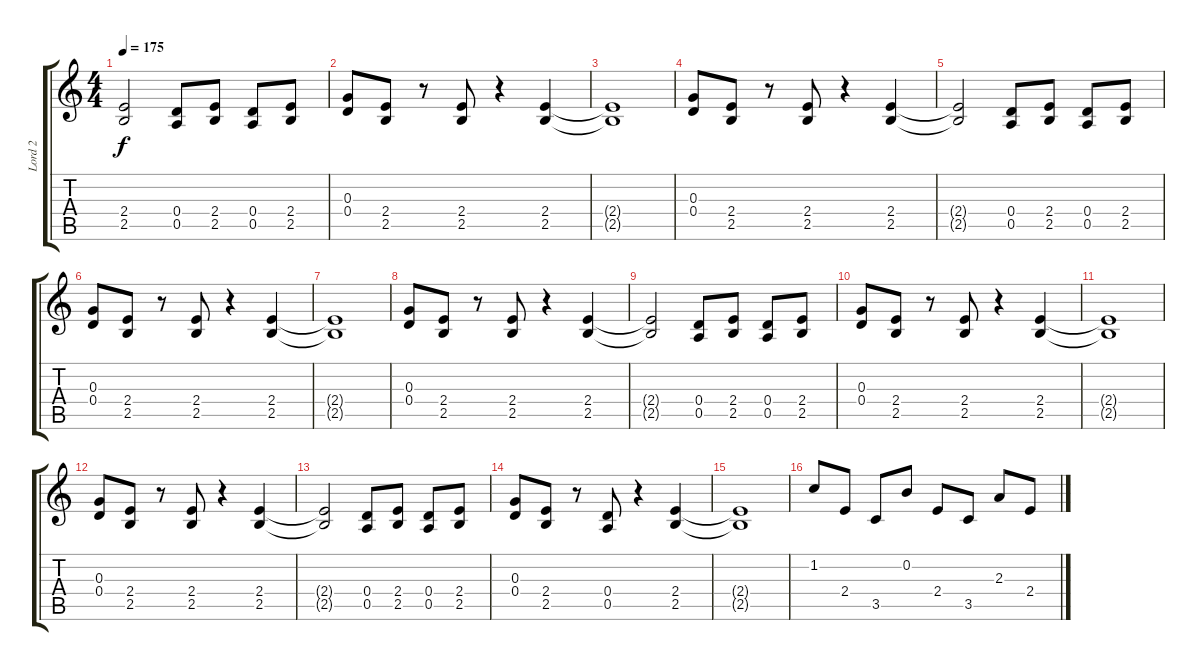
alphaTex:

\track ("Lord 2" "Lord 2") {instrument drawbarorgan}
\staff {score tabs}
\tuning (E5 B4 G4 D4 A3 D3) {hide}
\ts (4 4)
\tempo 175
\clef g2
\ks c
(2.4{t} 2.5{t}).2{dy f} (0.4 0.5).8 (2.4 2.5).8 (0.4 0.5).8 (2.4 2.5).8 |
(0.3 0.4).8 (2.4 2.5).8 r.8 (2.4 2.5).8 r.4 (2.4 2.5).4 |
(2.4{t} 2.5{t}).1 |
(0.3 0.4).8 (2.4 2.5).8 r.8 (2.4 2.5).8 r.4 (2.4 2.5).4 |
(2.4{t} 2.5{t}).2 (0.4 0.5).8 (2.4 2.5).8 (0.4 0.5).8 (2.4 2.5).8 |
(0.3 0.4).8 (2.4 2.5).8 r.8 (2.4 2.5).8 r.4 (2.4 2.5).4 |
(2.4{t} 2.5{t}).1 |
(0.3 0.4).8 (2.4 2.5).8 r.8 (2.4 2.5).8 r.4 (2.4 2.5).4 |
(2.4{t} 2.5{t}).2 (0.4 0.5).8 (2.4 2.5).8 (0.4 0.5).8 (2.4 2.5).8 |
(0.3 0.4).8 (2.4 2.5).8 r.8 (2.4 2.5).8 r.4 (2.4 2.5).4 |
(2.4{t} 2.5{t}).1 |
(0.3 0.4).8 (2.4 2.5).8 r.8 (2.4 2.5).8 r.4 (2.4 2.5).4 |
(2.4{t} 2.5{t}).2 (0.4 0.5).8 (2.4 2.5).8 (0.4 0.5).8 (2.4 2.5).8 |
(0.3 0.4).8 (2.4 2.5).8 r.8 (0.4 0.5).8 r.4 (2.4 2.5).4 |
(2.4{t} 2.5{t}).1 |
1.2.8{instrument electricgrandpiano} 2.4.8 3.5.8 0.2.8 2.4.8 3.5.8 2.3.8 2.4.8
